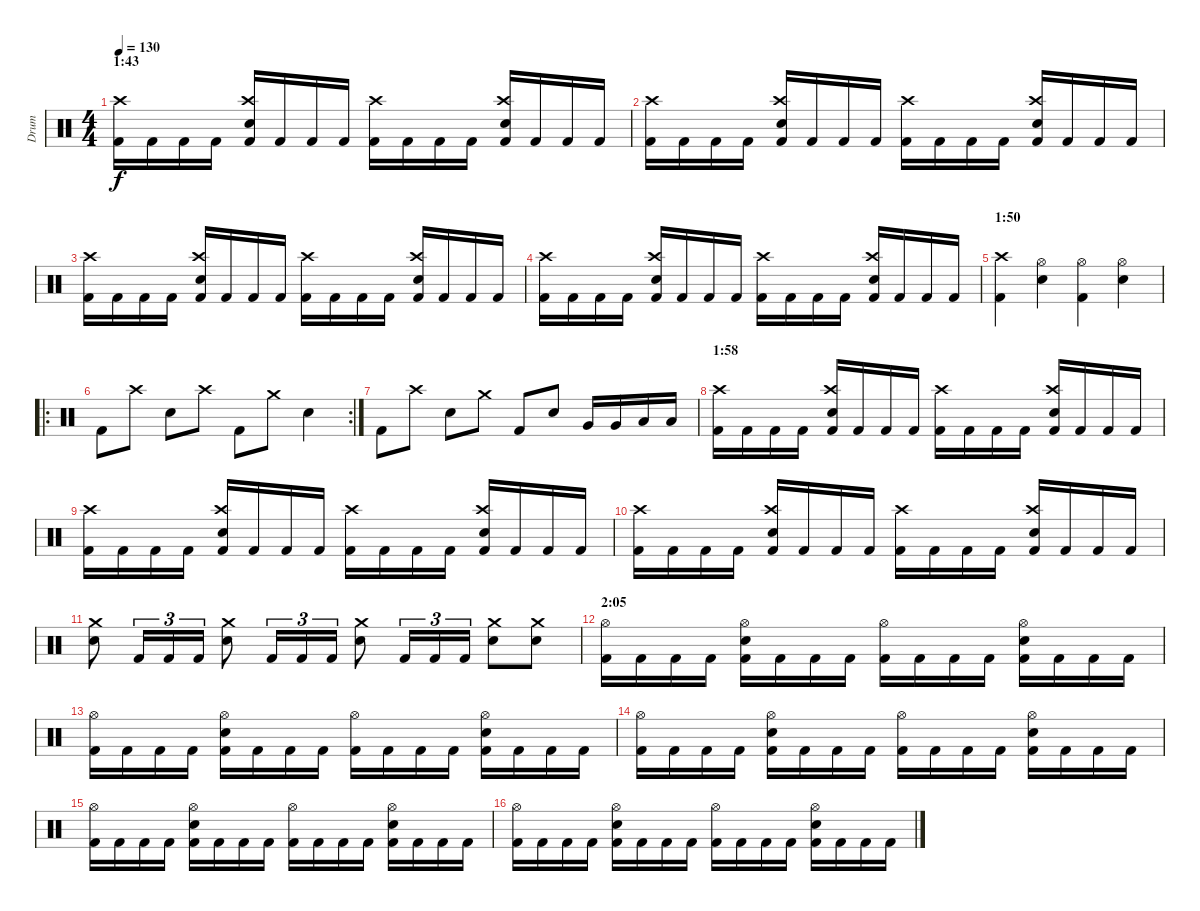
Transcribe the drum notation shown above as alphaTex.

\track ("Drum" "Drum") {instrument percussion}
\staff {score}
\articulation defaults
\ts (4 4)
\section ("" "1:43")
\tempo 130
\clef neutral
\ks c
("Kick (hit) 2" "Crash high (hit)").16{dy f} "Kick (hit) 2".16 "Kick (hit) 2".16 "Kick (hit) 2".16 ("Kick (hit) 2" "Electric Snare (hit)" "Crash high (hit)").16 "Kick (hit) 2".16 "Kick (hit) 2".16 "Kick (hit) 2".16 ("Kick (hit) 2" "Crash high (hit)").16 "Kick (hit) 2".16 "Kick (hit) 2".16 "Kick (hit) 2".16 ("Kick (hit) 2" "Electric Snare (hit)" "Crash high (hit)").16 "Kick (hit) 2".16 "Kick (hit) 2".16 "Kick (hit) 2".16 |
("Kick (hit) 2" "Crash high (hit)").16 "Kick (hit) 2".16 "Kick (hit) 2".16 "Kick (hit) 2".16 ("Kick (hit) 2" "Electric Snare (hit)" "Crash high (hit)").16 "Kick (hit) 2".16 "Kick (hit) 2".16 "Kick (hit) 2".16 ("Kick (hit) 2" "Crash high (hit)").16 "Kick (hit) 2".16 "Kick (hit) 2".16 "Kick (hit) 2".16 ("Kick (hit) 2" "Electric Snare (hit)" "Crash high (hit)").16 "Kick (hit) 2".16 "Kick (hit) 2".16 "Kick (hit) 2".16 |
("Kick (hit) 2" "Crash high (hit)").16 "Kick (hit) 2".16 "Kick (hit) 2".16 "Kick (hit) 2".16 ("Kick (hit) 2" "Electric Snare (hit)" "Crash high (hit)").16 "Kick (hit) 2".16 "Kick (hit) 2".16 "Kick (hit) 2".16 ("Kick (hit) 2" "Crash high (hit)").16 "Kick (hit) 2".16 "Kick (hit) 2".16 "Kick (hit) 2".16 ("Kick (hit) 2" "Electric Snare (hit)" "Crash high (hit)").16 "Kick (hit) 2".16 "Kick (hit) 2".16 "Kick (hit) 2".16 |
("Kick (hit) 2" "Crash high (hit)").16 "Kick (hit) 2".16 "Kick (hit) 2".16 "Kick (hit) 2".16 ("Kick (hit) 2" "Electric Snare (hit)" "Crash high (hit)").16 "Kick (hit) 2".16 "Kick (hit) 2".16 "Kick (hit) 2".16 ("Kick (hit) 2" "Crash high (hit)").16 "Kick (hit) 2".16 "Kick (hit) 2".16 "Kick (hit) 2".16 ("Kick (hit) 2" "Electric Snare (hit)" "Crash high (hit)").16 "Kick (hit) 2".16 "Kick (hit) 2".16 "Kick (hit) 2".16 |
\section ("" "1:50")
("Kick (hit) 2" "Crash high (hit)").4 ("Electric Snare (hit)" "Hi-Hat (open)").4 ("Kick (hit) 2" "Hi-Hat (open)").4 ("Electric Snare (hit)" "Hi-Hat (open)").4 |
\ro
\rc 2 "Kick (hit) 2".8 "Crash high (hit)".8 "Electric Snare (hit)".8 "Crash high (hit)".8 "Kick (hit) 2".8 "Crash medium (hit)".8 "Electric Snare (hit)".4
|
"Kick (hit) 2".8 "Crash high (hit)".8 "Electric Snare (hit)".8 "Crash medium (hit)".8 "Kick (hit) 2".8 "Electric Snare (hit)".8 "Very Low Tom (hit)".16 "Very Low Tom (hit)".16 "Low Tom (hit)".16 "Low Tom (hit)".16 |
\section ("" "1:58")
("Kick (hit) 2" "Crash high (hit)").16 "Kick (hit) 2".16 "Kick (hit) 2".16 "Kick (hit) 2".16 ("Kick (hit) 2" "Electric Snare (hit)" "Crash high (hit)").16 "Kick (hit) 2".16 "Kick (hit) 2".16 "Kick (hit) 2".16 ("Kick (hit) 2" "Crash high (hit)").16 "Kick (hit) 2".16 "Kick (hit) 2".16 "Kick (hit) 2".16 ("Kick (hit) 2" "Electric Snare (hit)" "Crash high (hit)").16 "Kick (hit) 2".16 "Kick (hit) 2".16 "Kick (hit) 2".16 |
("Kick (hit) 2" "Crash high (hit)").16 "Kick (hit) 2".16 "Kick (hit) 2".16 "Kick (hit) 2".16 ("Kick (hit) 2" "Electric Snare (hit)" "Crash high (hit)").16 "Kick (hit) 2".16 "Kick (hit) 2".16 "Kick (hit) 2".16 ("Kick (hit) 2" "Crash high (hit)").16 "Kick (hit) 2".16 "Kick (hit) 2".16 "Kick (hit) 2".16 ("Kick (hit) 2" "Electric Snare (hit)" "Crash high (hit)").16 "Kick (hit) 2".16 "Kick (hit) 2".16 "Kick (hit) 2".16 |
("Kick (hit) 2" "Crash high (hit)").16 "Kick (hit) 2".16 "Kick (hit) 2".16 "Kick (hit) 2".16 ("Kick (hit) 2" "Electric Snare (hit)" "Crash high (hit)").16 "Kick (hit) 2".16 "Kick (hit) 2".16 "Kick (hit) 2".16 ("Kick (hit) 2" "Crash high (hit)").16 "Kick (hit) 2".16 "Kick (hit) 2".16 "Kick (hit) 2".16 ("Kick (hit) 2" "Electric Snare (hit)" "Crash high (hit)").16 "Kick (hit) 2".16 "Kick (hit) 2".16 "Kick (hit) 2".16 |
("Electric Snare (hit)" "Crash medium (hit)").8 "Kick (hit) 2".16{tu (3 2)} "Kick (hit) 2".16{tu (3 2)} "Kick (hit) 2".16{tu (3 2)} ("Electric Snare (hit)" "Crash medium (hit)").8 "Kick (hit) 2".16{tu (3 2)} "Kick (hit) 2".16{tu (3 2)} "Kick (hit) 2".16{tu (3 2)} ("Electric Snare (hit)" "Crash medium (hit)").8 "Kick (hit) 2".16{tu (3 2)} "Kick (hit) 2".16{tu (3 2)} "Kick (hit) 2".16{tu (3 2)} ("Electric Snare (hit)" "Crash medium (hit)").8 ("Electric Snare (hit)" "Crash medium (hit)").8 |
\section ("" "2:05")
("Kick (hit) 2" "Hi-Hat (open)").16 "Kick (hit) 2".16 "Kick (hit) 2".16 "Kick (hit) 2".16 ("Kick (hit) 2" "Electric Snare (hit)" "Hi-Hat (open)").16 "Kick (hit) 2".16 "Kick (hit) 2".16 "Kick (hit) 2".16 ("Kick (hit) 2" "Hi-Hat (open)").16 "Kick (hit) 2".16 "Kick (hit) 2".16 "Kick (hit) 2".16 ("Kick (hit) 2" "Electric Snare (hit)" "Hi-Hat (open)").16 "Kick (hit) 2".16 "Kick (hit) 2".16 "Kick (hit) 2".16 |
("Kick (hit) 2" "Hi-Hat (open)").16 "Kick (hit) 2".16 "Kick (hit) 2".16 "Kick (hit) 2".16 ("Kick (hit) 2" "Electric Snare (hit)" "Hi-Hat (open)").16 "Kick (hit) 2".16 "Kick (hit) 2".16 "Kick (hit) 2".16 ("Kick (hit) 2" "Hi-Hat (open)").16 "Kick (hit) 2".16 "Kick (hit) 2".16 "Kick (hit) 2".16 ("Kick (hit) 2" "Electric Snare (hit)" "Hi-Hat (open)").16 "Kick (hit) 2".16 "Kick (hit) 2".16 "Kick (hit) 2".16 |
("Kick (hit) 2" "Hi-Hat (open)").16 "Kick (hit) 2".16 "Kick (hit) 2".16 "Kick (hit) 2".16 ("Kick (hit) 2" "Electric Snare (hit)" "Hi-Hat (open)").16 "Kick (hit) 2".16 "Kick (hit) 2".16 "Kick (hit) 2".16 ("Kick (hit) 2" "Hi-Hat (open)").16 "Kick (hit) 2".16 "Kick (hit) 2".16 "Kick (hit) 2".16 ("Kick (hit) 2" "Electric Snare (hit)" "Hi-Hat (open)").16 "Kick (hit) 2".16 "Kick (hit) 2".16 "Kick (hit) 2".16 |
("Kick (hit) 2" "Hi-Hat (open)").16 "Kick (hit) 2".16 "Kick (hit) 2".16 "Kick (hit) 2".16 ("Kick (hit) 2" "Electric Snare (hit)" "Hi-Hat (open)").16 "Kick (hit) 2".16 "Kick (hit) 2".16 "Kick (hit) 2".16 ("Kick (hit) 2" "Hi-Hat (open)").16 "Kick (hit) 2".16 "Kick (hit) 2".16 "Kick (hit) 2".16 ("Kick (hit) 2" "Electric Snare (hit)" "Hi-Hat (open)").16 "Kick (hit) 2".16 "Kick (hit) 2".16 "Kick (hit) 2".16 |
("Kick (hit) 2" "Hi-Hat (open)").16 "Kick (hit) 2".16 "Kick (hit) 2".16 "Kick (hit) 2".16 ("Kick (hit) 2" "Electric Snare (hit)" "Hi-Hat (open)").16 "Kick (hit) 2".16 "Kick (hit) 2".16 "Kick (hit) 2".16 ("Kick (hit) 2" "Hi-Hat (open)").16 "Kick (hit) 2".16 "Kick (hit) 2".16 "Kick (hit) 2".16 ("Kick (hit) 2" "Electric Snare (hit)" "Hi-Hat (open)").16 "Kick (hit) 2".16 "Kick (hit) 2".16 "Kick (hit) 2".16
